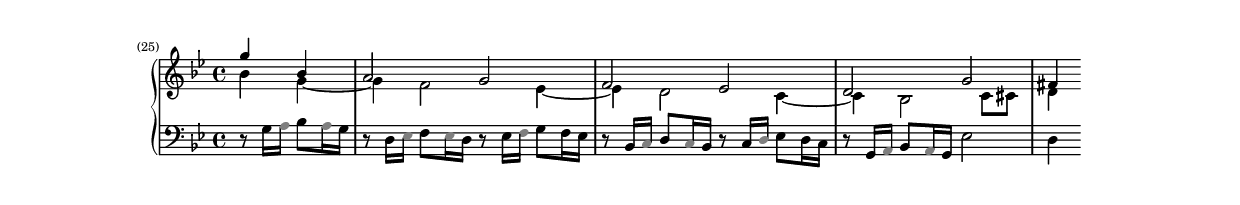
\version "2.18.2"
\include "../template-inline.ly"

rightHandMusic = \relative c'' {
	%{r2%}
	\partial 2
	<<
		\new Voice {
			\voiceOne
			g'4 b,
			a2 g
			f es
			d g
			fis4
		}
		\new Voice {
			\voiceTwo
			b4 g~
			g f2 es4~
			es d2 c4~
			c b2 c8 cis
			d4
		}
	>>
}

leftHandMusic = <<
	\new Voice {
		\relative c' {
			\set Score.barNumberVisibility = #all-bar-numbers-visible
			\set Score.currentBarNumber = #25
			%{r2%}
			\partial 2
			r8 g16 \override NoteHead.color = #grey a \override NoteHead.color = #black b8 \override NoteHead.color = #grey a16 \override NoteHead.color = #black g
			r8 d16 \override NoteHead.color = #grey es \override NoteHead.color = #black f8 \override NoteHead.color = #grey es16 \override NoteHead.color = #black d r8 es16 \override NoteHead.color = #grey f \override NoteHead.color = #black g8 f16 es
			r8 b16 \override NoteHead.color = #grey c \override NoteHead.color = #black d8 \override NoteHead.color = #grey c16 \override NoteHead.color = #black b r8 c16 \override NoteHead.color = #grey d \override NoteHead.color = #black es8 d16 c
			r8 g16 \override NoteHead.color = #grey a \override NoteHead.color = #black b8 \override NoteHead.color = #grey a16 \override NoteHead.color = #black g es'2
			d4
		}
	}
>>


\score {
	\new PianoStaff <<
		\new Staff = "Rechte Hand"  <<
			\key g \minor
			\rightHandMusic
		>>
		\new Staff = "Linke Hand" <<
			\key g \minor
			\clef "bass"
			\leftHandMusic
		>>
	>>
}
